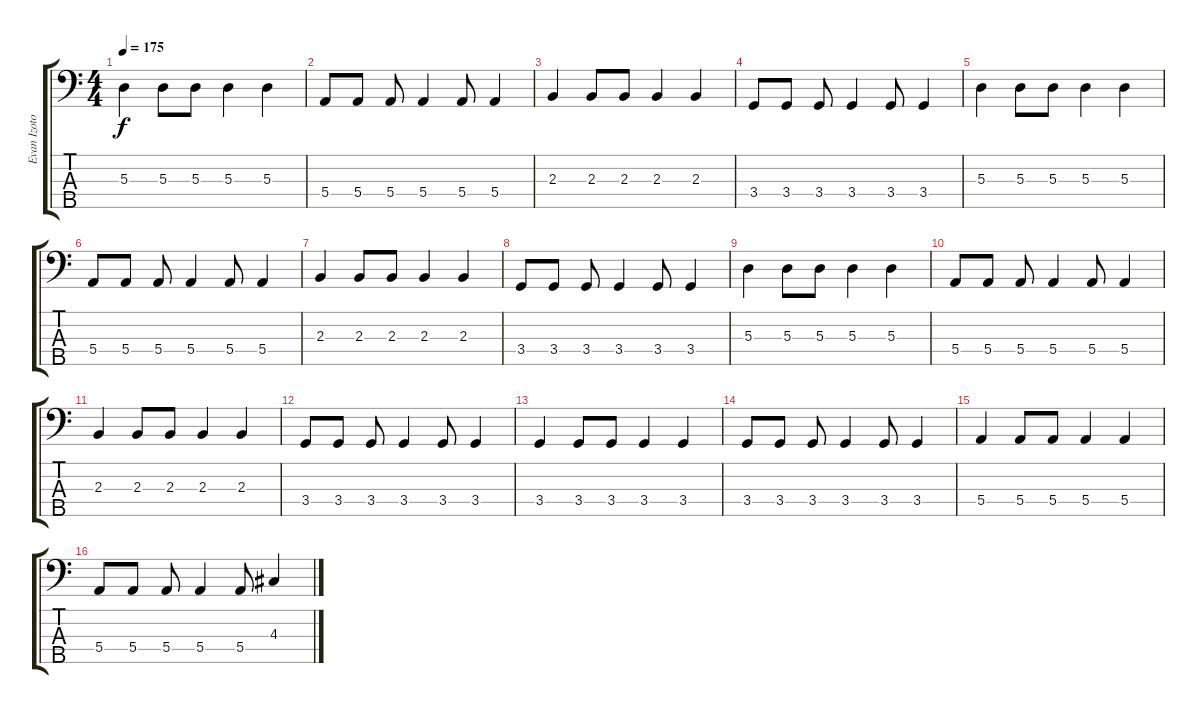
\track ("Evan Izotoff" "Evan Izoto") {instrument electricbassfinger}
\staff {score tabs}
\tuning (G2 D2 A1 E1 B0) {hide}
\ts (4 4)
\tempo 175
\clef f4
\ks c
5.3.4{dy f} 5.3.8 5.3.8 5.3.4 5.3.4 |
5.4.8 5.4.8 5.4.8 5.4.4 5.4.8 5.4.4 |
2.3.4 2.3.8 2.3.8 2.3.4 2.3.4 |
3.4.8 3.4.8 3.4.8 3.4.4 3.4.8 3.4.4 |
5.3.4 5.3.8 5.3.8 5.3.4 5.3.4 |
5.4.8 5.4.8 5.4.8 5.4.4 5.4.8 5.4.4 |
2.3.4 2.3.8 2.3.8 2.3.4 2.3.4 |
3.4.8 3.4.8 3.4.8 3.4.4 3.4.8 3.4.4 |
5.3.4 5.3.8 5.3.8 5.3.4 5.3.4 |
5.4.8 5.4.8 5.4.8 5.4.4 5.4.8 5.4.4 |
2.3.4 2.3.8 2.3.8 2.3.4 2.3.4 |
3.4.8 3.4.8 3.4.8 3.4.4 3.4.8 3.4.4 |
3.4.4 3.4.8 3.4.8 3.4.4 3.4.4 |
3.4.8 3.4.8 3.4.8 3.4.4 3.4.8 3.4.4 |
5.4.4 5.4.8 5.4.8 5.4.4 5.4.4 |
5.4.8 5.4.8 5.4.8 5.4.4 5.4.8 4.3.4
